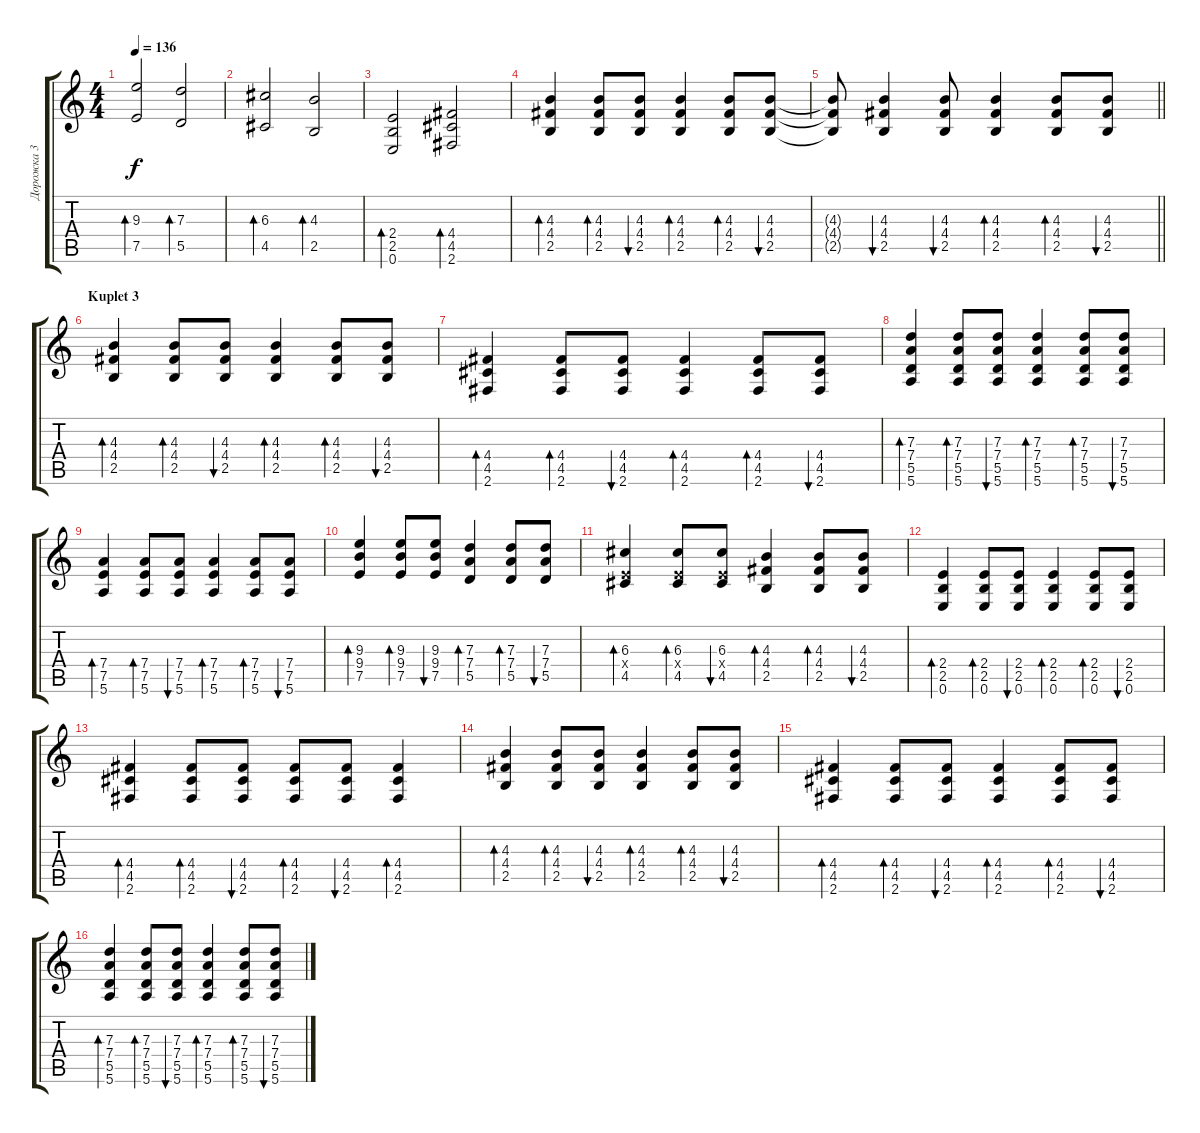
\track ("Дорожка 3" "Дорожка 3") {instrument acousticguitarsteel}
\staff {score tabs}
\tuning (E4 B3 G3 D3 A2 E2) {hide}
\ts (4 4)
\tempo 136
\clef g2
\ks c
(9.3 7.5).2{bd 30 dy f} (7.3 5.5).2{bd 30} |
(6.3 4.5).2{bd 30} (4.3 2.5).2{bd 30} |
(2.4 2.5 0.6).2{bd 30} (4.4 4.5 2.6).2{bd 30} |
(4.3 4.4 2.5).4{bd 30} (4.3 4.4 2.5).8{bd 30} (4.3 4.4 2.5).8{bu 30} (4.3 4.4 2.5).4{bd 30} (4.3 4.4 2.5).8{bd 30} (4.3 4.4 2.5).8{bu 30} |
\barLineRight lightlight
(4.3{t} 4.4{t} 2.5{t}).8 (4.3 4.4 2.5).4{bu 30} (4.3 4.4 2.5).8{bu 30} (4.3 4.4 2.5).4{bd 30} (4.3 4.4 2.5).8{bd 30} (4.3 4.4 2.5).8{bu 30} |
\section ("" "Kuplet 3")
(4.3 4.4 2.5).4{bd 30} (4.3 4.4 2.5).8{bd 30} (4.3 4.4 2.5).8{bu 30} (4.3 4.4 2.5).4{bd 30} (4.3 4.4 2.5).8{bd 30} (4.3 4.4 2.5).8{bu 30} |
(4.4 4.5 2.6).4{bd 30} (4.4 4.5 2.6).8{bd 30} (4.4 4.5 2.6).8{bu 30} (4.4 4.5 2.6).4{bd 30} (4.4 4.5 2.6).8{bd 30} (4.4 4.5 2.6).8{bu 30} |
(7.3 7.4 5.5 5.6).4{bd 30} (7.3 7.4 5.5 5.6).8{bd 30} (7.3 7.4 5.5 5.6).8{bu 30} (7.3 7.4 5.5 5.6).4{bd 30} (7.3 7.4 5.5 5.6).8{bd 30} (7.3 7.4 5.5 5.6).8{bu 30} |
(7.4 7.5 5.6).4{bd 30} (7.4 7.5 5.6).8{bd 30} (7.4 7.5 5.6).8{bu 30} (7.4 7.5 5.6).4{bd 30} (7.4 7.5 5.6).8{bd 30} (7.4 7.5 5.6).8{bu 30} |
(9.3 9.4 7.5).4{bd 30} (9.3 9.4 7.5).8{bd 30} (9.3 9.4 7.5).8{bu 30} (7.3 7.4 5.5).4{bd 30} (7.3 7.4 5.5).8{bd 30} (7.3 7.4 5.5).8{bu 30} |
(6.3 2.4{x} 4.5).4{bd 30} (6.3 2.4{x} 4.5).8{bd 30} (6.3 2.4{x} 4.5).8{bu 30} (4.3 4.4 2.5).4{bd 30} (4.3 4.4 2.5).8{bd 30} (4.3 4.4 2.5).8{bu 30} |
(2.4 2.5 0.6).4{bd 30} (2.4 2.5 0.6).8{bd 30} (2.4 2.5 0.6).8{bu 30} (2.4 2.5 0.6).4{bd 30} (2.4 2.5 0.6).8{bd 30} (2.4 2.5 0.6).8{bu 30} |
(4.4 4.5 2.6).4{bd 30} (4.4 4.5 2.6).8{bd 30} (4.4 4.5 2.6).8{bu 30} (4.4 4.5 2.6).8{bd 30} (4.4 4.5 2.6).8{bu 30} (4.4 4.5 2.6).4{bd 30} |
(4.3 4.4 2.5).4{bd 30} (4.3 4.4 2.5).8{bd 30} (4.3 4.4 2.5).8{bu 30} (4.3 4.4 2.5).4{bd 30} (4.3 4.4 2.5).8{bd 30} (4.3 4.4 2.5).8{bu 30} |
(4.4 4.5 2.6).4{bd 30} (4.4 4.5 2.6).8{bd 30} (4.4 4.5 2.6).8{bu 30} (4.4 4.5 2.6).4{bd 30} (4.4 4.5 2.6).8{bd 30} (4.4 4.5 2.6).8{bu 30} |
(7.3 7.4 5.5 5.6).4{bd 30} (7.3 7.4 5.5 5.6).8{bd 30} (7.3 7.4 5.5 5.6).8{bu 30} (7.3 7.4 5.5 5.6).4{bd 30} (7.3 7.4 5.5 5.6).8{bd 30} (7.3 7.4 5.5 5.6).8{bu 30}
